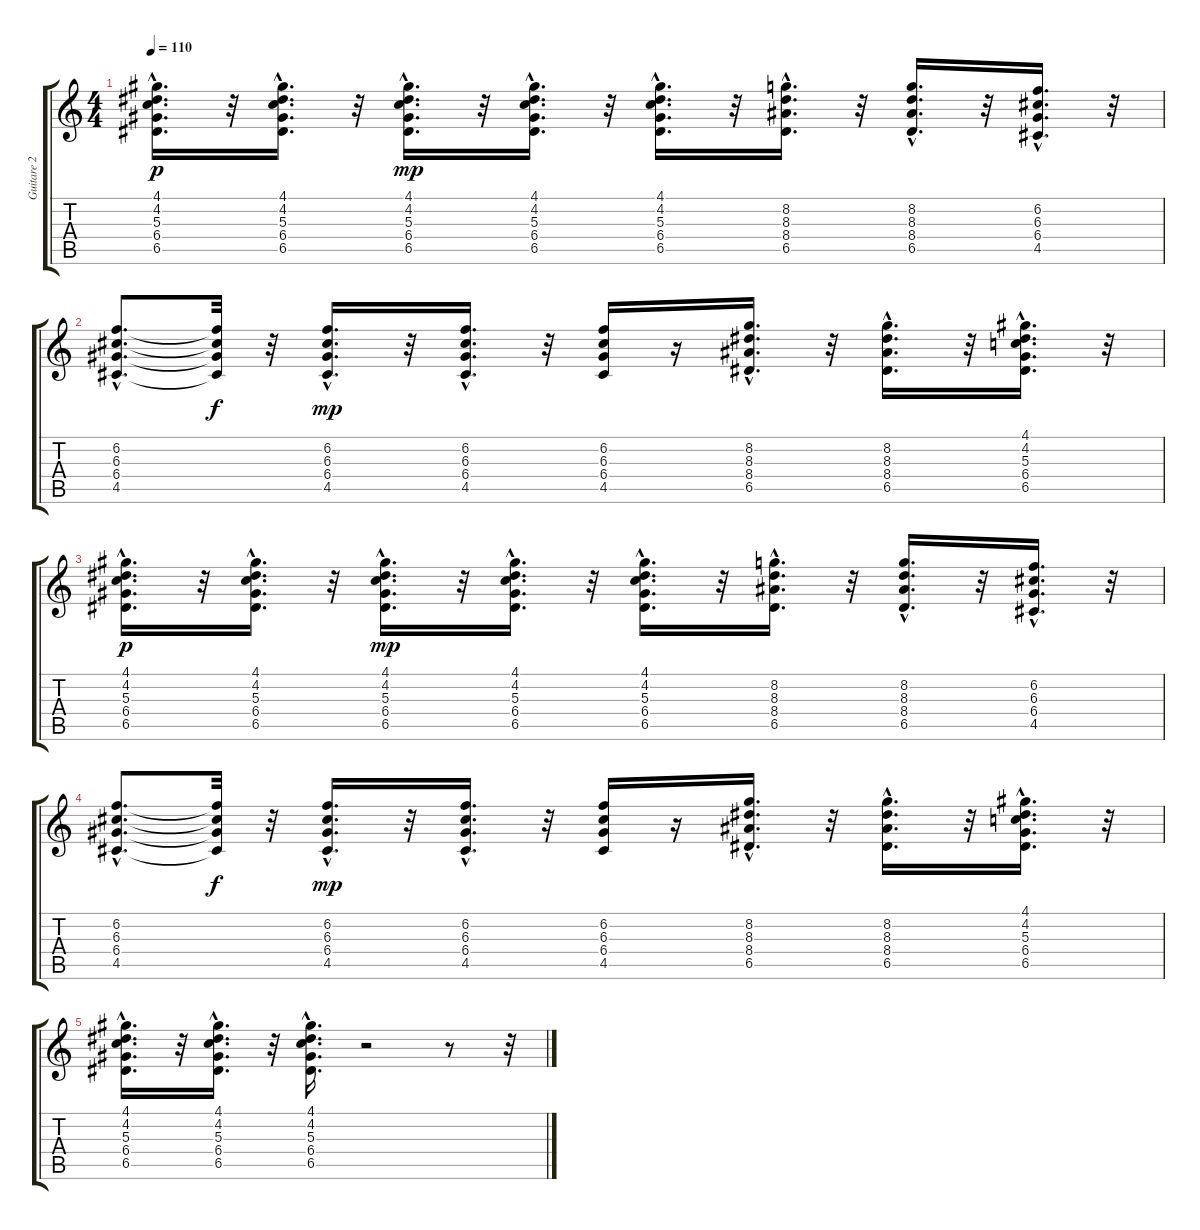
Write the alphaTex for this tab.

\track ("Guitare 2" "Guitare 2") {instrument acousticguitarsteel}
\staff {score tabs}
\tuning (E4 B3 G3 D3 A2 E2) {hide}
\ts (4 4)
\tempo 110
\clef g2
\ks c
(4.1{hac} 4.2{hac} 5.3{hac} 6.4{hac} 6.5{hac}).16{d dy p} r.32 (4.1{hac} 4.2{hac} 5.3{hac} 6.4{hac} 6.5{hac}).16{d} r.32 (4.1{hac} 4.2{hac} 5.3{hac} 6.4{hac} 6.5{hac}).16{d dy mp} r.32 (4.1{hac} 4.2{hac} 5.3{hac} 6.4{hac} 6.5{hac}).16{d} r.32 (4.1 4.2 5.3{hac} 6.4 6.5).16{d} r.32 (8.2{hac} 8.3{hac} 8.4{hac} 6.5{hac}).16{d} r.32 (8.2{hac} 8.3{hac} 8.4{hac} 6.5{hac}).16{d} r.32 (6.2{hac} 6.3{hac} 6.4{hac} 4.5{hac}).16{d} r.32 |
(6.2{hac} 6.3{hac} 6.4{hac} 4.5{hac}).8{d} (6.2{t} 6.3{t} 6.4{t} 4.5{t}).32{dy f} r.32 (6.2{hac} 6.3{hac} 6.4{hac} 4.5{hac}).16{d dy mp} r.32 (6.2{hac} 6.3{hac} 6.4{hac} 4.5{hac}).16{d} r.32 (6.2 6.3 6.4 4.5).16 r.16 (8.2{hac} 8.3{hac} 8.4{hac} 6.5{hac}).16{d} r.32 (8.2{hac} 8.3{hac} 8.4{hac} 6.5{hac}).16{d} r.32 (4.1{hac} 4.2{hac} 5.3{hac} 6.4{hac} 6.5{hac}).16{d} r.32 |
(4.1{hac} 4.2{hac} 5.3{hac} 6.4{hac} 6.5{hac}).16{d dy p} r.32 (4.1{hac} 4.2{hac} 5.3{hac} 6.4{hac} 6.5{hac}).16{d} r.32 (4.1{hac} 4.2{hac} 5.3{hac} 6.4{hac} 6.5{hac}).16{d dy mp} r.32 (4.1{hac} 4.2{hac} 5.3{hac} 6.4{hac} 6.5{hac}).16{d} r.32 (4.1 4.2 5.3{hac} 6.4 6.5).16{d} r.32 (8.2{hac} 8.3{hac} 8.4{hac} 6.5{hac}).16{d} r.32 (8.2{hac} 8.3{hac} 8.4{hac} 6.5{hac}).16{d} r.32 (6.2{hac} 6.3{hac} 6.4{hac} 4.5{hac}).16{d} r.32 |
(6.2{hac} 6.3{hac} 6.4{hac} 4.5{hac}).8{d} (6.2{t} 6.3{t} 6.4{t} 4.5{t}).32{dy f} r.32 (6.2{hac} 6.3{hac} 6.4{hac} 4.5{hac}).16{d dy mp} r.32 (6.2{hac} 6.3{hac} 6.4{hac} 4.5{hac}).16{d} r.32 (6.2 6.3 6.4 4.5).16 r.16 (8.2{hac} 8.3{hac} 8.4{hac} 6.5{hac}).16{d} r.32 (8.2{hac} 8.3{hac} 8.4{hac} 6.5{hac}).16{d} r.32 (4.1{hac} 4.2{hac} 5.3{hac} 6.4{hac} 6.5{hac}).16{d} r.32 |
(4.1{hac} 4.2{hac} 5.3{hac} 6.4{hac} 6.5{hac}).16{d} r.32 (4.1{hac} 4.2{hac} 5.3{hac} 6.4{hac} 6.5{hac}).16{d} r.32 (4.1{hac} 4.2{hac} 5.3{hac} 6.4{hac} 6.5{hac}).16{d} r.2 r.8 r.32
